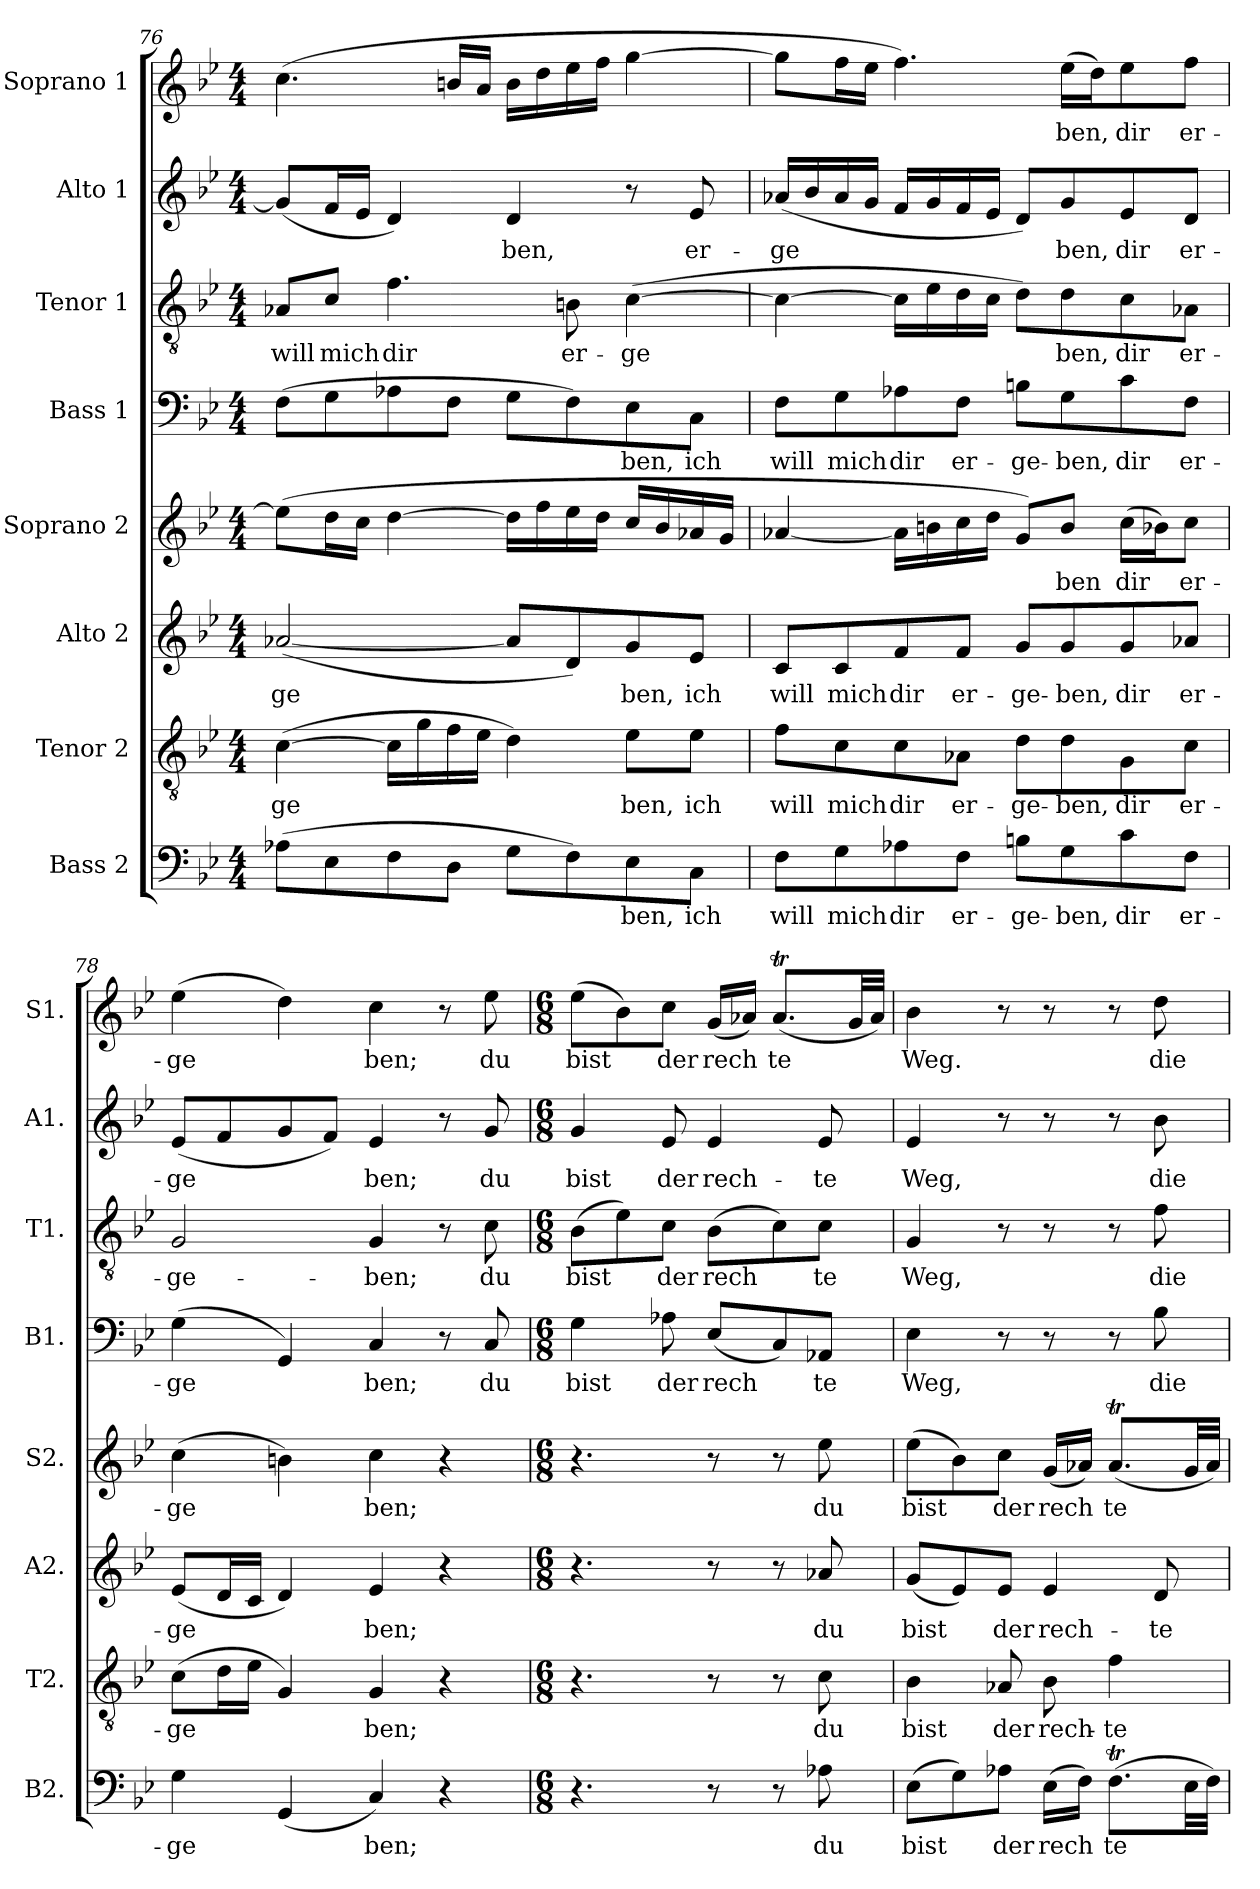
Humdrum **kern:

**kern	**text	**kern	**text	**kern	**text	**kern	**text	**kern	**text	**kern	**text	**kern	**text	**kern	**text
*part8	*part8	*part7	*part7	*part6	*part6	*part5	*part5	*part4	*part4	*part3	*part3	*part2	*part2	*part1	*part1
*staff8	*staff8	*staff7	*staff7	*staff6	*staff6	*staff5	*staff5	*staff4	*staff4	*staff3	*staff3	*staff2	*staff2	*staff1	*staff1
*I"Bass 2	*	*I"Tenor 2	*	*I"Alto 2	*	*I"Soprano 2	*	*I"Bass 1	*	*I"Tenor 1	*	*I"Alto 1	*	*I"Soprano 1	*
*I'B2.	*	*I'T2.	*	*I'A2.	*	*I'S2.	*	*I'B1.	*	*I'T1.	*	*I'A1.	*	*I'S1.	*
!!LO:LB:g=z
*clefF4	*	*clefGv2	*	*clefG2	*	*clefG2	*	*clefF4	*	*clefGv2	*	*clefG2	*	*clefG2	*
*k[b-e-]	*	*k[b-e-]	*	*k[b-e-]	*	*k[b-e-]	*	*k[b-e-]	*	*k[b-e-]	*	*k[b-e-]	*	*k[b-e-]	*
*B-:	*	*B-:	*	*B-:	*	*B-:	*	*B-:	*	*B-:	*	*B-:	*	*B-:	*
*M4/4	*	*M4/4	*	*M4/4	*	*M4/4	*	*M4/4	*	*M4/4	*	*M4/4	*	*M4/4	*
=76	=76	=76	=76	=76	=76	=76	=76	=76	=76	=76	=76	=76	=76	=76	=76
(8A-X\L	.	([4c\	-ge	([2a-X/	-ge	(8ee-\L]	.	(8F\L	.	8A-X/L	will	(8g/L]	.	(4.cc\	.
8E-\	.	.	.	.	.	16dd\L	.	8G\	.	8c/J	mich	16f/L	.	.	.
.	.	.	.	.	.	16cc\JJ	.	.	.	.	.	16e-/JJ	.	.	.
8F\	.	16c\LL]	.	.	.	[4dd\	.	8A-X\	.	4.f\	dir	4d/)	.	.	.
.	.	16g\	.	.	.	.	.	.	.	.	.	.	.	.	.
8D\J	.	16f\	.	.	.	.	.	8F\J	.	.	.	.	.	16bn/LL	.
.	.	16e-\JJ	.	.	.	.	.	.	.	.	.	.	.	16a/JJ	.
8G\L	.	4d\)	.	8a-/L]	.	16dd\LL]	.	8G\L	.	.	.	4d/	-ben,	16b\LL	.
.	.	.	.	.	.	16ff\	.	.	.	.	.	.	.	16dd\	.
8F\)	.	.	.	8d/)	.	16ee-\	.	8F\)	.	8Bn\	er-	.	.	16ee-\	.
.	.	.	.	.	.	16dd\JJ	.	.	.	.	.	.	.	16ff\JJ	.
8E-\	ben,	8e-\L	ben,	8g/	ben,	16cc/LL	.	8E-\	ben,	([4c\	-ge	8r	.	[4gg\	.
.	.	.	.	.	.	16b-/	.	.	.	.	.	.	.	.	.
8C\J	ich	8e-\J	ich	8e-/J	ich	16a-X/	.	8C\J	ich	.	.	8e-/	er-	.	.
.	.	.	.	.	.	16g/JJ	.	.	.	.	.	.	.	.	.
=77	=77	=77	=77	=77	=77	=77	=77	=77	=77	=77	=77	=77	=77	=77	=77
8F\L	will	8f\L	will	8c/L	will	[4a-X/	.	8F\L	will	4c\_	.	(16a-X/LL	-ge	8gg\L]	.
.	.	.	.	.	.	.	.	.	.	.	.	16b-/	.	.	.
8G\	mich	8c\	mich	8c/	mich	.	.	8G\	mich	.	.	16a-/	.	16ff\L	.
.	.	.	.	.	.	.	.	.	.	.	.	16g/JJ	.	16ee-\JJ	.
8A-X\	dir	8c\	dir	8f/	dir	16a-\LL]	.	8A-X\	dir	16c\LL]	.	16f/LL	.	4.ff\)	.
.	.	.	.	.	.	16bn\	.	.	.	16e-\	.	16g/	.	.	.
8F\J	er-	8A-X\J	er-	8f/J	er-	16cc\	.	8F\J	er-	16d\	.	16f/	.	.	.
.	.	.	.	.	.	16dd\JJ	.	.	.	16c\JJ	.	16e-/JJ	.	.	.
8Bn\L	-ge-	8d\L	-ge-	8g/L	-ge-	8g/L)	.	8Bn\L	-ge-	8d\L)	.	8d/L)	.	.	.
8G\	-ben,	8d\	-ben,	8g/	-ben,	8b/J	ben	8G\	-ben,	8d\	ben,	8g/	ben,	(16ee-\LL	ben,
.	.	.	.	.	.	.	.	.	.	.	.	.	.	16dd\J)	.
8c\	dir	8G\	dir	8g/	dir	(16cc\LL	dir	8c\	dir	8c\	dir	8e-/	dir	8ee-\	dir
.	.	.	.	.	.	16b-X\J)	.	.	.	.	.	.	.	.	.
8F\J	er-	8c\J	er-	8a-X/J	er-	8cc\J	er-	8F\J	er-	8A-X\J	er-	8d/J	er-	8ff\J	er-
!!LO:PB:g=z
=78	=78	=78	=78	=78	=78	=78	=78	=78	=78	=78	=78	=78	=78	=78	=78
4G\	-ge	(8c\L	-ge	(8e-/L	-ge	(4cc\	-ge	(4G\	-ge	2G/	-ge-	(8e-/L	-ge	(4ee-\	-ge
.	.	16d\L	.	16d/L	.	.	.	.	.	.	.	8f/	.	.	.
.	.	16e-\JJ	.	16c/JJ	.	.	.	.	.	.	.	.	.	.	.
(4GG/	.	4G/)	.	4d/)	.	4bn\)	.	4GG/)	.	.	.	8g/	.	4dd\)	.
.	.	.	.	.	.	.	.	.	.	.	.	8f/J)	.	.	.
4C/)	ben;	4G/	ben;	4e-/	ben;	4cc\	ben;	4C/	ben;	4G/	-ben;	4e-/	ben;	4cc\	ben;
4r	.	4r	.	4r	.	4r	.	8r	.	8r	.	8r	.	8r	.
.	.	.	.	.	.	.	.	8C/	du	8c\	du	8g/	du	8ee-\	du
=79	=79	=79	=79	=79	=79	=79	=79	=79	=79	=79	=79	=79	=79	=79	=79
*M6/8	*	*M6/8	*	*M6/8	*	*M6/8	*	*M6/8	*	*M6/8	*	*M6/8	*	*M6/8	*
4.r	.	4.r	.	4.r	.	4.r	.	4G\	bist	(8B-\L	bist	4g/	bist	(8ee-\L	bist
.	.	.	.	.	.	.	.	.	.	8e-\)	.	.	.	8b-\)	.
.	.	.	.	.	.	.	.	8A-X\	der	8c\J	der	8e-/	der	8cc\J	der
8r	.	8r	.	8r	.	8r	.	(8E-/L	rech	(8B-\L	rech	4e-/	rech-	(16g/LL	rech
.	.	.	.	.	.	.	.	.	.	.	.	.	.	16a-X/JJ)	.
8r	.	8r	.	8r	.	8r	.	8C/)	.	8c\)	.	.	.	(8.a-T/L	te
8A-X\	du	8c\	du	8a-X/	du	8ee-\	du	8AA-X/J	te	8c\J	te	8e-/	-te	.	.
.	.	.	.	.	.	.	.	.	.	.	.	.	.	32g/LL	.
.	.	.	.	.	.	.	.	.	.	.	.	.	.	32a-/JJJ)	.
=80	=80	=80	=80	=80	=80	=80	=80	=80	=80	=80	=80	=80	=80	=80	=80
(8E-\L	bist	4B-\	bist	(8g/L	bist	(8ee-\L	bist	4E-\	Weg,	4G/	Weg,	4e-/	Weg,	4b-\	Weg.
8G\)	.	.	.	8e-/)	.	8b-\)	.	.	.	.	.	.	.	.	.
8A-X\J	der	8A-X/	der	8e-/J	der	8cc\J	der	8r	.	8r	.	8r	.	8r	.
(16E-\LL	rech	8B-\	rech-	4e-/	rech-	(16g/LL	rech	8r	.	8r	.	8r	.	8r	.
16F\JJ)	.	.	.	.	.	16a-X/JJ)	.	.	.	.	.	.	.	.	.
(8.FT\L	te	4f\	-te	.	.	(8.a-T/L	te	8r	.	8r	.	8r	.	8r	.
.	.	.	.	8d/	-te	.	.	8B-\	die	8f\	die	8b-\	die	8dd\	die
32E-\LL	.	.	.	.	.	32g/LL	.	.	.	.	.	.	.	.	.
32F\JJJ)	.	.	.	.	.	32a-/JJJ)	.	.	.	.	.	.	.	.	.
=	=	=	=	=	=	=	=	=	=	=	=	=	=	=	=
*-	*-	*-	*-	*-	*-	*-	*-	*-	*-	*-	*-	*-	*-	*-	*-
